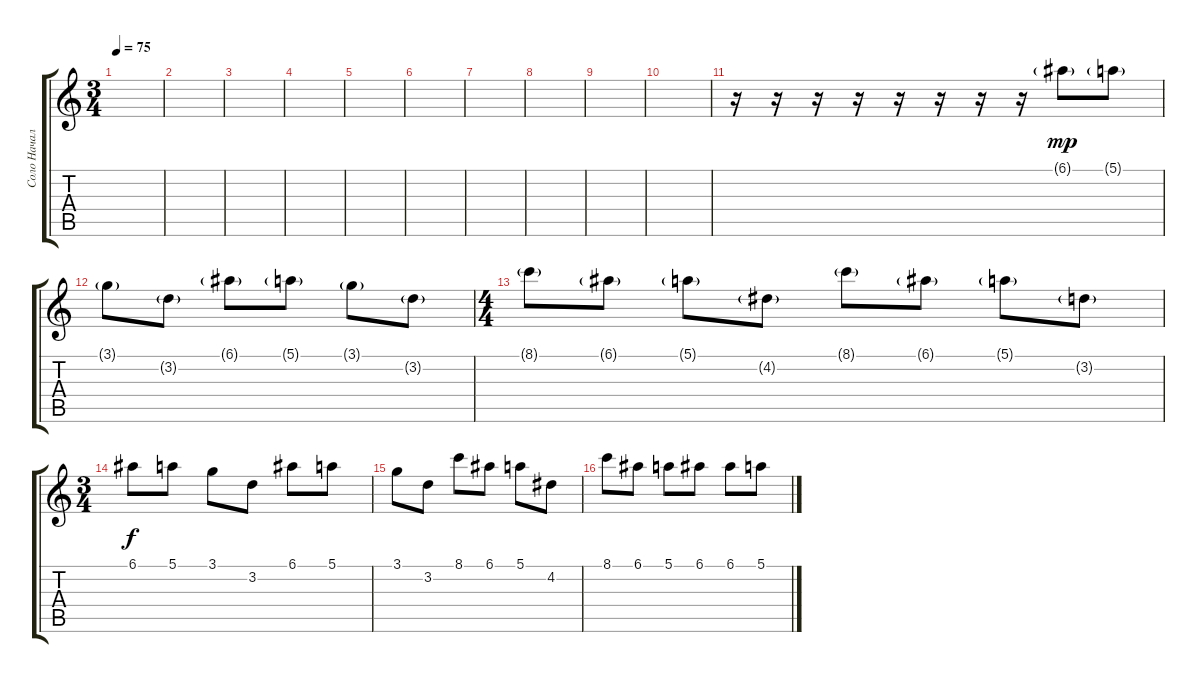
\track ("Соло Начало" "Соло Начал") {instrument acousticguitarsteel}
\staff {score tabs}
\tuning (E4 B3 G3 D3 A2 E2) {hide}
\ts (3 4)
\tempo 75
\clef g2
\ks c
|
|
|
|
|
|
|
|
|
|
r.16 r.16 r.16 r.16 r.16 r.16 r.16 r.16 6.1{g}.8{dy mp} 5.1{g}.8 |
3.1{g}.8 3.2{g}.8 6.1{g}.8 5.1{g}.8 3.1{g}.8 3.2{g}.8 |
\ts (4 4)
8.1{g}.8{beam Down} 6.1{g}.8{beam Down} 5.1{g}.8 4.2{g}.8 8.1{g}.8 6.1{g}.8 5.1{g}.8 3.2{g}.8 |
\ts (3 4)
6.1.8{dy f} 5.1.8 3.1.8 3.2.8 6.1.8 5.1.8 |
3.1.8 3.2.8 8.1.8 6.1.8 5.1.8 4.2.8 |
8.1.8 6.1.8 5.1.8 6.1.8 6.1.8 5.1.8
